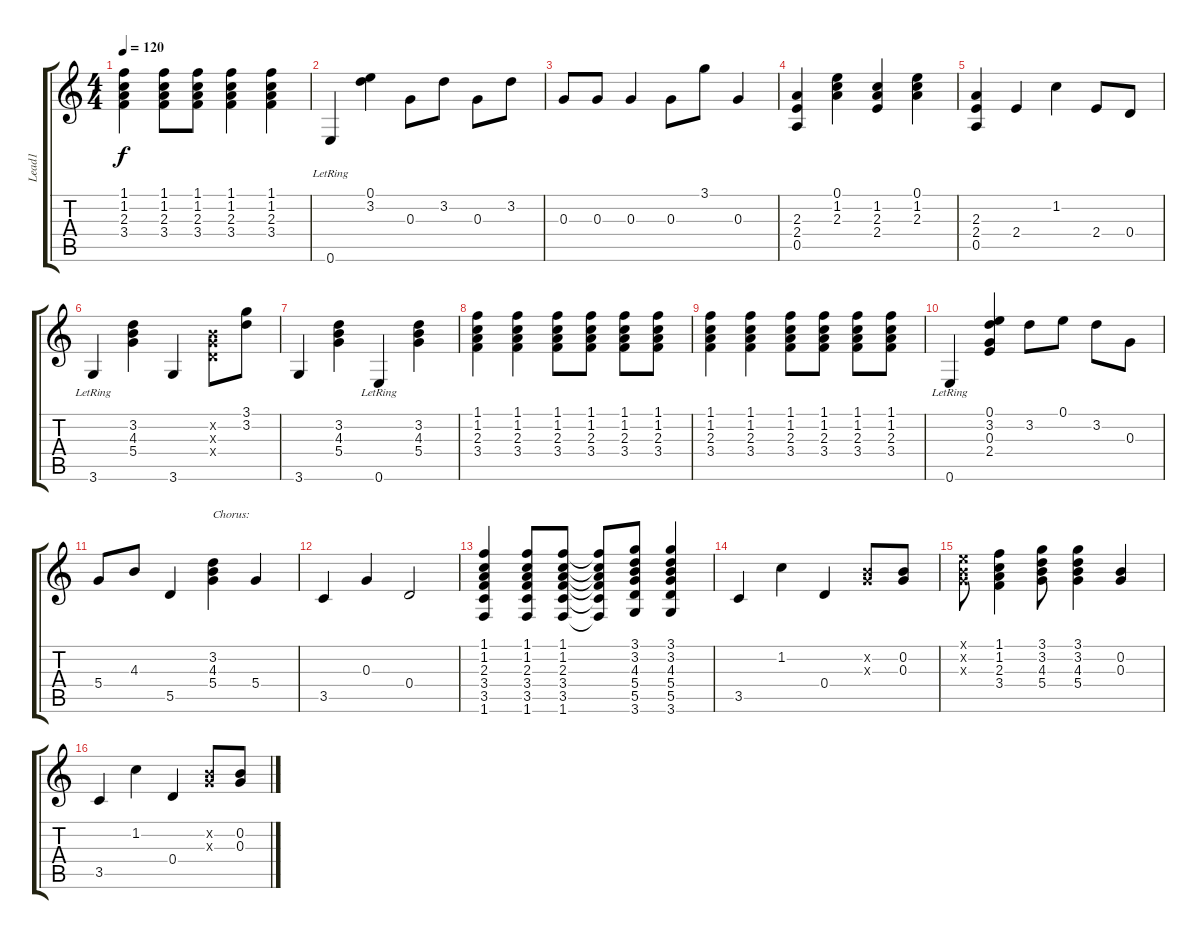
\track ("Lead1" "Lead1") {instrument distortionguitar}
\staff {score tabs}
\tuning (E4 B3 G3 D3 A2 E2) {hide}
\ts (4 4)
\tempo 120
\clef g2
\ks c
(1.1 1.2 2.3 3.4).4{dy f} (1.1 1.2 2.3 3.4).8 (1.1 1.2 2.3 3.4).8 (1.1 1.2 2.3 3.4).4 (1.1 1.2 2.3 3.4).4 |
0.6{lr}.4 (0.1 3.2).4 0.3.8 3.2.8 0.3.8 3.2.8 |
0.3.8 0.3.8 0.3.4 0.3.8 3.1.8 0.3.4 |
(2.3 2.4 0.5).4 (0.1 1.2 2.3).4 (1.2 2.3 2.4).4 (0.1 1.2 2.3).4 |
(2.3 2.4 0.5).4 2.4.4 1.2.4 2.4.8 0.4.8 |
3.6{lr}.4 (3.2 4.3 5.4).4 3.6.4 (0.2{x} 0.3{x} 0.4{x}).8 (3.1 3.2).8 |
3.6.4 (3.2 4.3 5.4).4 0.6{lr}.4 (3.2 4.3 5.4).4 |
(1.1 1.2 2.3 3.4).4 (1.1 1.2 2.3 3.4).4 (1.1 1.2 2.3 3.4).8 (1.1 1.2 2.3 3.4).8 (1.1 1.2 2.3 3.4).8 (1.1 1.2 2.3 3.4).8 |
(1.1 1.2 2.3 3.4).4 (1.1 1.2 2.3 3.4).4 (1.1 1.2 2.3 3.4).8 (1.1 1.2 2.3 3.4).8 (1.1 1.2 2.3 3.4).8 (1.1 1.2 2.3 3.4).8 |
0.6{lr}.4 (0.1 3.2 0.3 2.4).4 3.2.8 0.1.8 3.2.8 0.3.8 |
5.4.8 4.3.8 5.5.4 (3.2 4.3 5.4).4{txt "Chorus:"} 5.4.4 |
3.5.4 0.3.4 0.4.2 |
(1.1 1.2 2.3 3.4 3.5 1.6).4 (1.1 1.2 2.3 3.4 3.5 1.6).8 (1.1 1.2 2.3 3.4 3.5 1.6).8 (1.1{t} 1.2{t} 2.3{t} 3.4{t} 3.5{t} 1.6{t}).8 (3.1 3.2 4.3 5.4 5.5 3.6).8 (3.1 3.2 4.3 5.4 5.5 3.6).4 |
3.5.4 1.2.4 0.4.4 (0.2{x} 0.3{x}).8 (0.2 0.3).8 |
(0.1{x} 0.2{x} 0.3{x}).8 (1.1 1.2 2.3 3.4).4 (3.1 3.2 4.3 5.4).8 (3.1 3.2 4.3 5.4).4 (0.2 0.3).4 |
3.5.4 1.2.4 0.4.4 (0.2{x} 0.3{x}).8 (0.2 0.3).8
